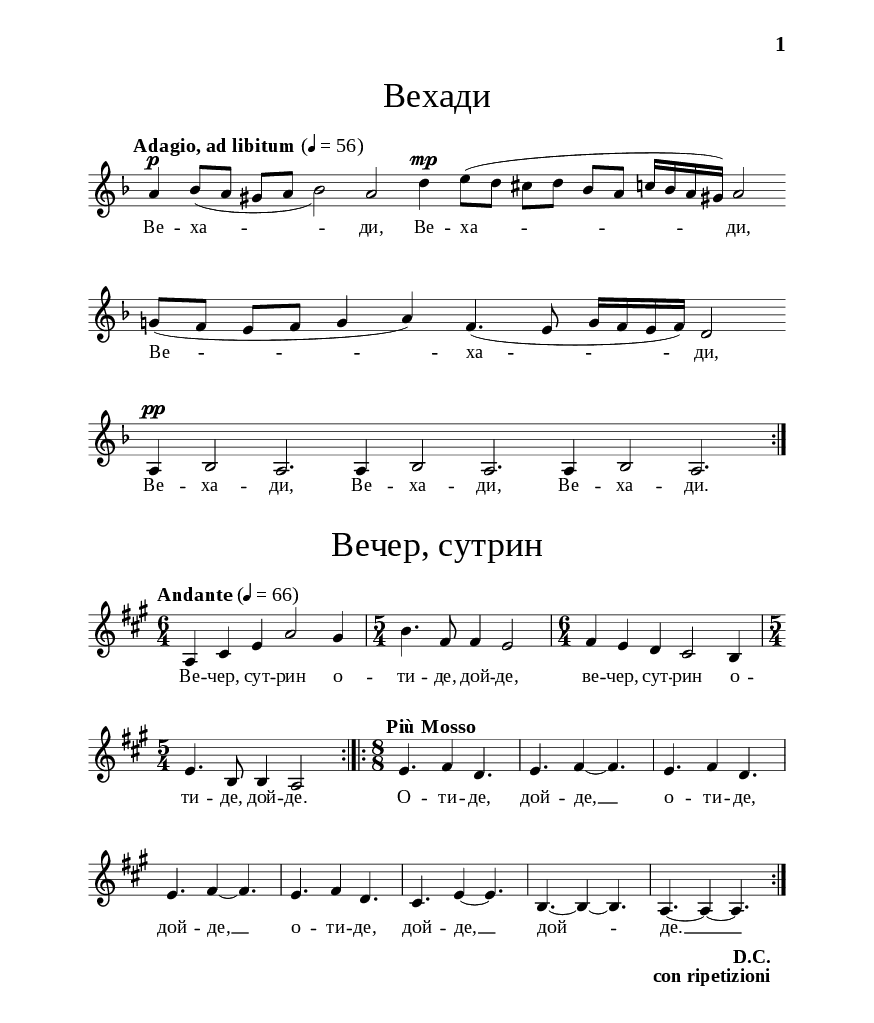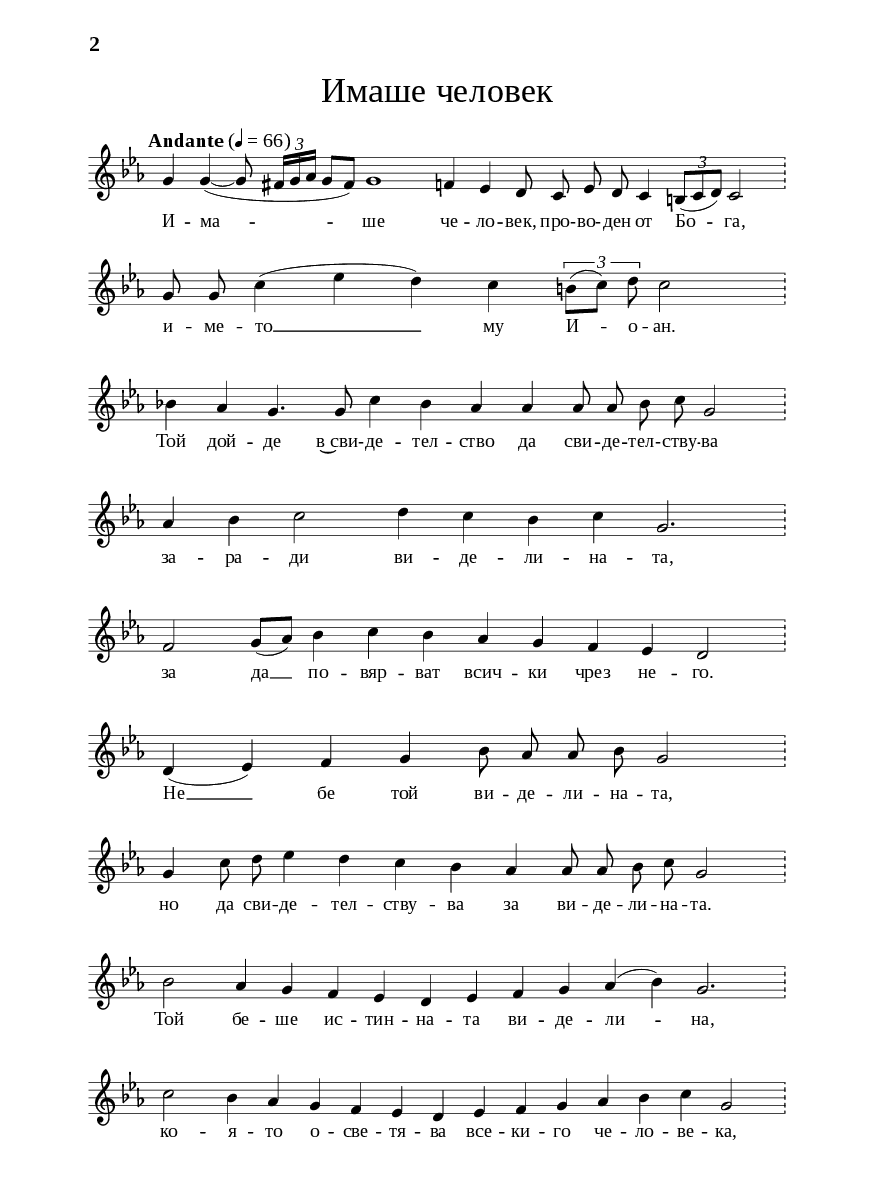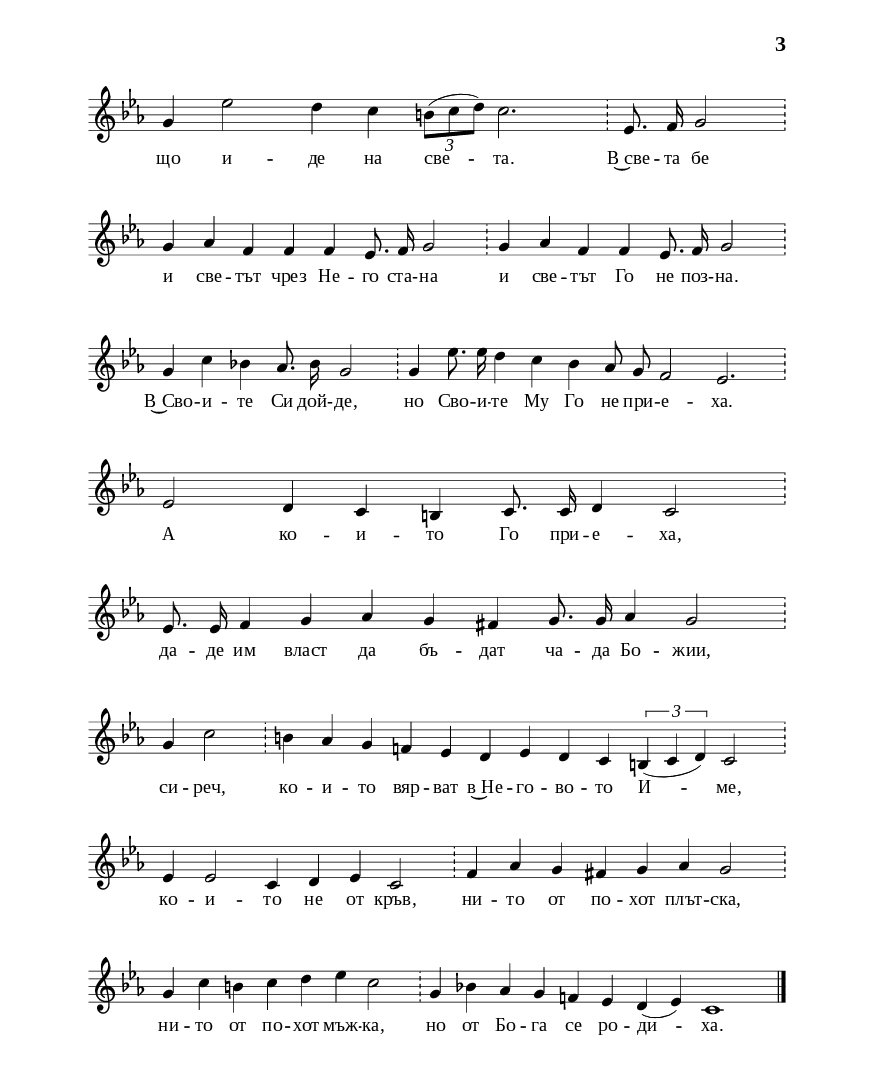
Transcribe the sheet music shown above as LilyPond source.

\version "2.24.4"

% include paper part and global functions
\include "include/globals.ily"

\bookpart {
  \label #'ref083_1
  \tocItem \markup "Вехади"
  \include "include/bookpart-paper.ily"
  \score {
      \include "include/score-layout.ily"

    \new Voice \absolute {
      \clef treble
      \key d \minor
      \tempoFunc "Adagio, ad libitum" 4 "56"
      \override Staff.BarLine.gap = 0.5
      \autoBeamOff
      \omit Score.TimeSignature
      \cadenzaOn % allows custom bar lines

      \slurDown a'4^\p bes'8 [ ( a'] gis' [a'] bes'2 ) \slurNeutral  a' d''4^\mp   e''8 ( [d''] cis'' [d''] bes' [a'] c''16 [bes' a' gis'!] ) a'2   \break

      \time 10/4 g'8 ([ f'] e' [f'] g'4 a' ) f'4. ( e'8 g'16 [f' e' f'] ) d'2 \break

      a4^\pp  bes2 a2. a4  bes2 a2. a4  bes2 a2. \bar ":|." \break
    }

    \addlyrics {
      Ве -- ха -- ди, Ве -- ха -- ди, Ве -- ха -- ди,
      Ве -- ха -- ди, Ве -- ха -- ди, Ве -- ха -- ди.
    }
    \header {
      title = \titleFunc #'ref_desc_7 "Вехади" "Vehadi"
    }

    \midi{}

  } % score
  %

  \include "include/bookpart-paper.ily"
  \label #'ref083_2
  \tocItem \markup "Вечер, сутрин"
  \score {
       \include "include/score-layout.ily"

    \new Voice \absolute {
      \clef treble
      \key a \major
      \time 6/4
      \tempoFunc "Andante" 4 "66"
      \autoBeamOff

      a4 cis' e' a'2 gis'4 |  \time 5/4  b'4. fis'8 fis'4 e'2 | \time 6/4  fis'4 e' d' cis'2 b4 \break |

      \time 5/4  e'4. b8 b4 a2 | \bar ":|.|:" \time 8/8 \tempo  "   Più Mosso"

      e'4. fis'4 d'4. | e'4. fis'4 ~ fis'4. | e'4. fis'4 d'4. \break |

      e'4. fis'4 ~ fis'4. |e'4. fis'4 d'4. | cis'4. e'4 ~ e'4. | b4. ~ b4 ~ b4. | a4. ~ a4 ~ a4. | \bar ":|."


    }

    \addlyrics {
      Ве -- чер,
      сут -- рин о -- ти -- де, дой -- де, ве -- чер,
      сут -- рин о -- ти -- де, дой -- де. О -- ти --
      де, дой -- де, __ о -- ти -- де, дой -- де, __ о -- ти
      -- де, дой -- де, __ дой -- де. __}
      \header {
        title = \titleFunc #'ref_desc_7 "Вечер, сутрин" "Večer, sutrin"
      }

      \midi{}

    } % score

    \markup \dc-two "D.C." "con ripetizioni"

    \pageBreak
    \include "include/bookpart-paper.ily"
    \label #'ref083_3
    \tocItem \markup "Имаше человек"
    \score {
      \include "include/score-layout.ily"
      \new Voice \absolute {
        \clef treble
        \key c \minor
        \omit Score.TimeSignature
        \cadenzaOn % allows custom bar lines
        \tempoFunc "Andante" 4 "66"

        \autoBeamOff
        g'4  g' ( ~ g'8 \times 2/3  { fis'16 [g'16 as'] } g'8 [ fis'] ) g'1 f'4 es' d'8 c' es' d'

        c'4  \times 2/3  { b8 ( [c' d'8] )  } c'2 \bar"!" \break

        g'8 g' c''4 ( es'' d'' ) \tupletUp c''4 \tuplet 3/2 { b'8 ([ c''] ) d''8 } c''2  \tupletNeutral \bar "!" \break

        bes'4 as' g'4. g'8 c''4 bes' as' as' as'8 as' bes' c'' g'2 \bar"!" \break

        as'4 bes' c''2 d''4 c'' bes' c'' g'2.  \bar"!" \break

        f'2 g'8 [( as' )] bes'4 c'' bes' as'4 g' f' es' d'2 \bar"!" \break

        d'4 ( es' ) f' g' bes'8 as' as' bes' g'2 \bar"!" \break

        g'4 c''8 d'' es''4 d'' c'' bes' as'4 as'8 as' bes' c'' g'2 \bar"!" \break

        bes'2 as'4 g' f'4 es' d' es' f'4 g' as' ( bes' ) g'2. \bar"!" \break

        c''2 bes'4 as' g'4 f' es' d' es'4 f' g' as' bes' c'' g'2 \bar"!" \break

        g'4 es''2 d''4 c''4  \times 2/3  { b'8 ( [c'' d''8] ) }  c''2. \bar"!"  es'8. f'16 \noBeam g'2 \bar"!" \break

        g'4 as' f'4 f' f' es'8. f'16 g'2 \bar"!" g'4 as' f'4 f' es'8. f'16 g'2 \bar"!" \break

        g'4 c'' bes' as'8. bes'16 g'2 \bar"!" g'4 es''8. es''16 d''4 c'' bes' as'8 g' f'2 es'2. \bar"!" \break

        es'2 d'4 c' b! c'8. c'16 d'4 c'2 \bar"!" \break

        es'8. es'16 f'4 g' as'4 g' fis' g'8. g'16 \noBeam as'4 g'2  \bar"!" \break

        g'4 c''2 \bar"!" b'4  as'4 g' f' es' d'4 es' d' c'  \times 2/3  {
          b!4 ( c'4 d' )
        } c'2  \bar"!" \break

        es'4 es'2 c'4 d'4 es' c'2  \bar"!" f'4 as' g'  fis'4 g' as' g'2  \bar"!" \break

        g'4 c'' b'! c'' d'' es''4 c''2 \bar"!" g'4 bes' as' g' f' es'd'4 ( es' ) c'1 \bar "|."

      }


      \addlyrics {
        И -- ма --
        ше че -- ло -- век, "про-" -- "во-" -- ден от Бо --
        га, и -- ме -- то __ му И -- о -- ан. Той дой --
        де "в~сви-" -- де -- тел -- ство да сви -- де -- "тел-"
        -- ству -- ва за -- ра -- ди ви -- де -- ли -- на
        -- та, за да __ по -- вяр -- ват всич -- ки чрез не
        -- го. Не __ бе той ви -- де -- ли -- на -- та, но
        да сви -- де -- тел -- ству -- ва за ви -- де --
        ли -- на -- та. Той бе -- ше ис -- тин -- на --
        та ви -- де -- ли -- на, ко -- я -- то о -- све
        -- тя -- ва все -- ки -- го че -- ло -- ве -- ка,
        що и -- де на све -- та. В~све -- та бе и све
        -- тът чрез Не -- го "ста-" -- на и све -- тът Го
        не "поз-" -- на. В~Сво -- и -- те Си "дой-" -- де, но
        Сво -- и -- те Му Го не при -- е -- ха. А ко
        -- и -- то Го при -- е -- ха, да -- де им власт
        да бъ -- дат ча -- да Бо -- жии, си -- реч, ко
        -- и -- то вяр -- ват в~Не -- го -- во -- то И --
        ме, ко -- и -- то не от кръв, ни -- то от по
        -- хот плът -- ска, ни -- то от по -- хот мъж --
        ка, но от Бо -- га се ро -- ди -- ха.}

        \header {
          title = \titleFunc #'ref_desc_9 "Имаше человек" "Imaše čelovek"
        }

        \midi{}

      } % score


    } % bookpart
